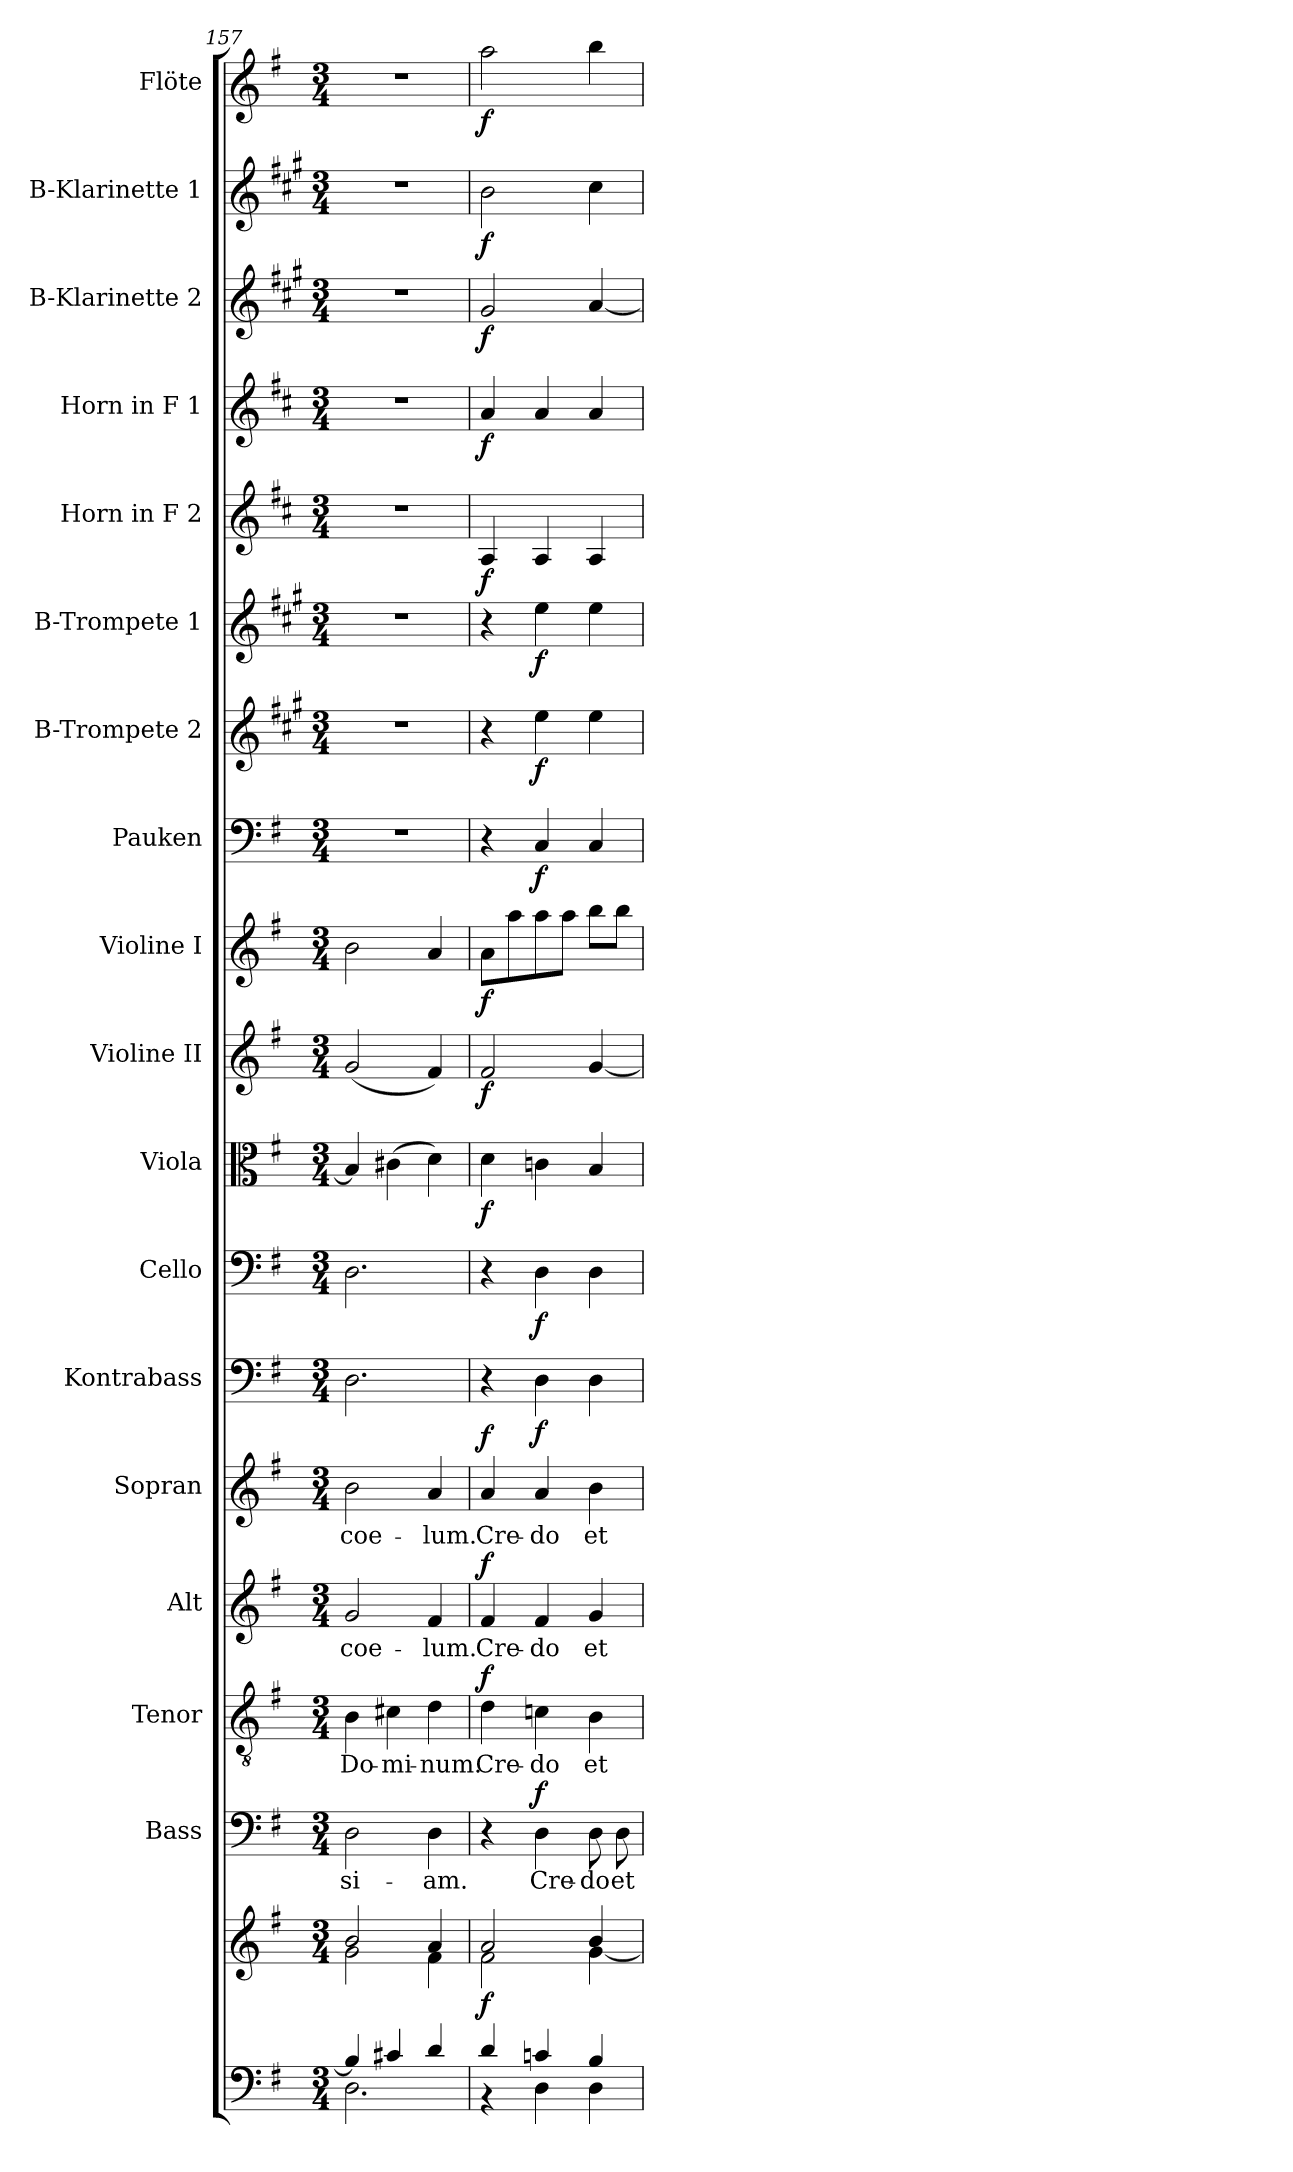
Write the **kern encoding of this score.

**kern	**kern	**dynam	**kern	**text	**dynam	**kern	**text	**dynam	**kern	**text	**dynam	**kern	**text	**dynam	**kern	**dynam	**kern	**dynam	**kern	**dynam	**kern	**dynam	**kern	**dynam	**kern	**dynam	**kern	**dynam	**kern	**dynam	**kern	**dynam	**kern	**dynam	**kern	**dynam	**kern	**dynam	**kern	**dynam
*part18	*part18	*part18	*part17	*part17	*part17	*part16	*part16	*part16	*part15	*part15	*part15	*part14	*part14	*part14	*part13	*part13	*part12	*part12	*part11	*part11	*part10	*part10	*part9	*part9	*part8	*part8	*part7	*part7	*part6	*part6	*part5	*part5	*part4	*part4	*part3	*part3	*part2	*part2	*part1	*part1
*staff19	*staff18	*staff18/19	*staff17	*staff17	*staff17	*staff16	*staff16	*staff16	*staff15	*staff15	*staff15	*staff14	*staff14	*staff14	*staff13	*staff13	*staff12	*staff12	*staff11	*staff11	*staff10	*staff10	*staff9	*staff9	*staff8	*staff8	*staff7	*staff7	*staff6	*staff6	*staff5	*staff5	*staff4	*staff4	*staff3	*staff3	*staff2	*staff2	*staff1	*staff1
*	*	*	*I"Bass	*	*	*I"Tenor	*	*	*I"Alt	*	*	*I"Sopran	*	*	*I"Kontrabass	*	*I"Cello	*	*I"Viola	*	*I"Violine II	*	*I"Violine I	*	*I"Pauken	*	*I"B-Trompete 2	*	*I"B-Trompete 1	*	*I"Horn in F 2	*	*I"Horn in F 1	*	*I"B-Klarinette 2	*	*I"B-Klarinette 1	*	*I"Flöte	*
*	*	*	*I'B.	*	*	*I'T.	*	*	*I'A.	*	*	*I'S.	*	*	*I'Kb.	*	*	*	*I'Vla.	*	*I'Vl. II	*	*I'Vl. I	*	*I'Pk.	*	*I'Trp. 2	*	*I'Trp. 1	*	*	*	*	*	*I'Kl. 2	*	*I'Kl. 1	*	*I'Fl.	*
*clefF4	*clefG2	*	*clefF4	*	*	*clefGv2	*	*	*clefG2	*	*	*clefG2	*	*	*clefF4	*	*clefF4	*	*clefC3	*	*clefG2	*	*clefG2	*	*clefF4	*	*clefG2	*	*clefG2	*	*clefG2	*	*clefG2	*	*clefG2	*	*clefG2	*	*clefG2	*
*	*	*	*	*	*	*	*	*	*	*	*	*	*	*	*ITrd7c12	*	*	*	*	*	*	*	*	*	*	*	*ITrd1c2	*	*ITrd1c2	*	*ITrd4c7	*	*ITrd4c7	*	*ITrd1c2	*	*ITrd1c2	*	*	*
*k[f#]	*k[f#]	*	*k[f#]	*	*	*k[f#]	*	*	*k[f#]	*	*	*k[f#]	*	*	*k[f#]	*	*k[f#]	*	*k[f#]	*	*k[f#]	*	*k[f#]	*	*k[f#]	*	*k[f#]	*	*k[f#]	*	*k[f#]	*	*k[f#]	*	*k[f#]	*	*k[f#]	*	*k[f#]	*
*G:	*G:	*	*G:	*	*	*G:	*	*	*G:	*	*	*G:	*	*	*G:	*	*G:	*	*G:	*	*G:	*	*G:	*	*G:	*	*G:	*	*G:	*	*G:	*	*G:	*	*G:	*	*G:	*	*G:	*
*M3/4	*M3/4	*	*M3/4	*	*	*M3/4	*	*	*M3/4	*	*	*M3/4	*	*	*M3/4	*	*M3/4	*	*M3/4	*	*M3/4	*	*M3/4	*	*M3/4	*	*M3/4	*	*M3/4	*	*M3/4	*	*M3/4	*	*M3/4	*	*M3/4	*	*M3/4	*
=157	=157	=157	=157	=157	=157	=157	=157	=157	=157	=157	=157	=157	=157	=157	=157	=157	=157	=157	=157	=157	=157	=157	=157	=157	=157	=157	=157	=157	=157	=157	=157	=157	=157	=157	=157	=157	=157	=157	=157	=157
*^	*^	*	*	*	*	*	*	*	*	*	*	*	*	*	*	*	*	*	*	*	*	*	*	*	*	*	*	*	*	*	*	*	*	*	*	*	*	*	*	*
!	!	!	!	!	!	!LO:LY:b	!	!	!LO:LY:b	!	!	!LO:LY:b	!	!	!LO:LY:b	!	!	!	!	!	!	!	!	!	!	!	!	!	!	!	!	!	!	!	!	!	!	!	!	!	!	!
4B/]	2.D\	2b/	2g\	.	2D\	-si-	.	4B\	Do-	.	2g/	coe-	.	2b\	coe-	.	2.DD\	.	2.D\	.	4B/]	.	(<2g/	.	2b\	.	2.r	.	2.r	.	2.r	.	2.r	.	2.r	.	2.r	.	2.r	.	2.r	.
!	!	!	!	!	!	!	!	!	!LO:LY:b	!	!	!	!	!	!	!	!	!	!	!	!	!	!	!	!	!	!	!	!	!	!	!	!	!	!	!	!	!	!	!	!	!
4c#X/	.	.	.	.	.	.	.	4c#X\	-mi-	.	.	.	.	.	.	.	.	.	.	.	(>4c#X\	.	.	.	.	.	.	.	.	.	.	.	.	.	.	.	.	.	.	.	.	.
!	!	!	!	!	!	!LO:LY:b	!	!	!LO:LY:b	!	!	!LO:LY:b	!	!	!LO:LY:b	!	!	!	!	!	!	!	!	!	!	!	!	!	!	!	!	!	!	!	!	!	!	!	!	!	!	!
4d/	.	4a/	4f#\	.	4D\	-am.	.	4d\	-num.	.	4f#/	-lum.	.	4a/	-lum.	.	.	.	.	.	4d\)	.	4f#/)	.	4a/	.	.	.	.	.	.	.	.	.	.	.	.	.	.	.	.	.
=158	=158	=158	=158	=158	=158	=158	=158	=158	=158	=158	=158	=158	=158	=158	=158	=158	=158	=158	=158	=158	=158	=158	=158	=158	=158	=158	=158	=158	=158	=158	=158	=158	=158	=158	=158	=158	=158	=158	=158	=158	=158	=158
!	!	!	!	!LO:DY:b	!	!	!	!	!LO:LY:b	!LO:DY:a	!	!LO:LY:b	!LO:DY:a	!	!LO:LY:b	!LO:DY:a	!	!	!	!	!	!LO:DY:b	!	!LO:DY:b	!	!LO:DY:b	!	!	!	!	!	!	!	!LO:DY:b	!	!LO:DY:b	!	!LO:DY:b	!	!LO:DY:b	!	!LO:DY:b
4d/	4r	2a/	2f#\	f	4r	.	.	4d\	Cre-	f	4f#/	Cre-	f	4a/	Cre-	f	4r	.	4r	.	4d\	f	2f#/	f	8a\L	f	4r	.	4r	.	4r	.	4D/	f	4d/	f	2f#/	f	2a\	f	2aa\	f
.	.	.	.	.	.	.	.	.	.	.	.	.	.	.	.	.	.	.	.	.	.	.	.	.	8aa\	.	.	.	.	.	.	.	.	.	.	.	.	.	.	.	.	.
!	!	!	!	!	!	!LO:LY:b	!LO:DY:a	!	!LO:LY:b	!	!	!LO:LY:b	!	!	!LO:LY:b	!	!	!LO:DY:b	!	!LO:DY:b	!	!	!	!	!	!	!	!LO:DY:b	!	!LO:DY:b	!	!LO:DY:b	!	!	!	!	!	!	!	!	!	!
4cn/	4D\	.	.	.	4D\	Cre-	f	4cn\	-do	.	4f#/	-do	.	4a/	-do	.	4DD\	f	4D\	f	4cn\	.	.	.	8aa\	.	4C/	f	4dd\	f	4dd\	f	4D/	.	4d/	.	.	.	.	.	.	.
.	.	.	.	.	.	.	.	.	.	.	.	.	.	.	.	.	.	.	.	.	.	.	.	.	8aa\J	.	.	.	.	.	.	.	.	.	.	.	.	.	.	.	.	.
!	!	!	!	!	!	!LO:LY:b	!	!	!LO:LY:b	!	!	!LO:LY:b	!	!	!LO:LY:b	!	!	!	!	!	!	!	!	!	!	!	!	!	!	!	!	!	!	!	!	!	!	!	!	!	!	!
4B/	4D\	4b/	[<4g\	.	8D\	-do	.	4B\	et	.	4g/	et	.	4b\	et	.	4DD\	.	4D\	.	4B/	.	[4g/	.	8bb\L	.	4C/	.	4dd\	.	4dd\	.	4D/	.	4d/	.	[4g/	.	4b\	.	4bb\	.
!	!	!	!	!	!	!LO:LY:b	!	!	!	!	!	!	!	!	!	!	!	!	!	!	!	!	!	!	!	!	!	!	!	!	!	!	!	!	!	!	!	!	!	!	!	!
.	.	.	.	.	8D\	et	.	.	.	.	.	.	.	.	.	.	.	.	.	.	.	.	.	.	8bb\J	.	.	.	.	.	.	.	.	.	.	.	.	.	.	.	.	.
*v	*v	*	*	*	*	*	*	*	*	*	*	*	*	*	*	*	*	*	*	*	*	*	*	*	*	*	*	*	*	*	*	*	*	*	*	*	*	*	*	*	*	*
*	*v	*v	*	*	*	*	*	*	*	*	*	*	*	*	*	*	*	*	*	*	*	*	*	*	*	*	*	*	*	*	*	*	*	*	*	*	*	*	*	*	*
=	=	=	=	=	=	=	=	=	=	=	=	=	=	=	=	=	=	=	=	=	=	=	=	=	=	=	=	=	=	=	=	=	=	=	=	=	=	=	=	=
*-	*-	*-	*-	*-	*-	*-	*-	*-	*-	*-	*-	*-	*-	*-	*-	*-	*-	*-	*-	*-	*-	*-	*-	*-	*-	*-	*-	*-	*-	*-	*-	*-	*-	*-	*-	*-	*-	*-	*-	*-
